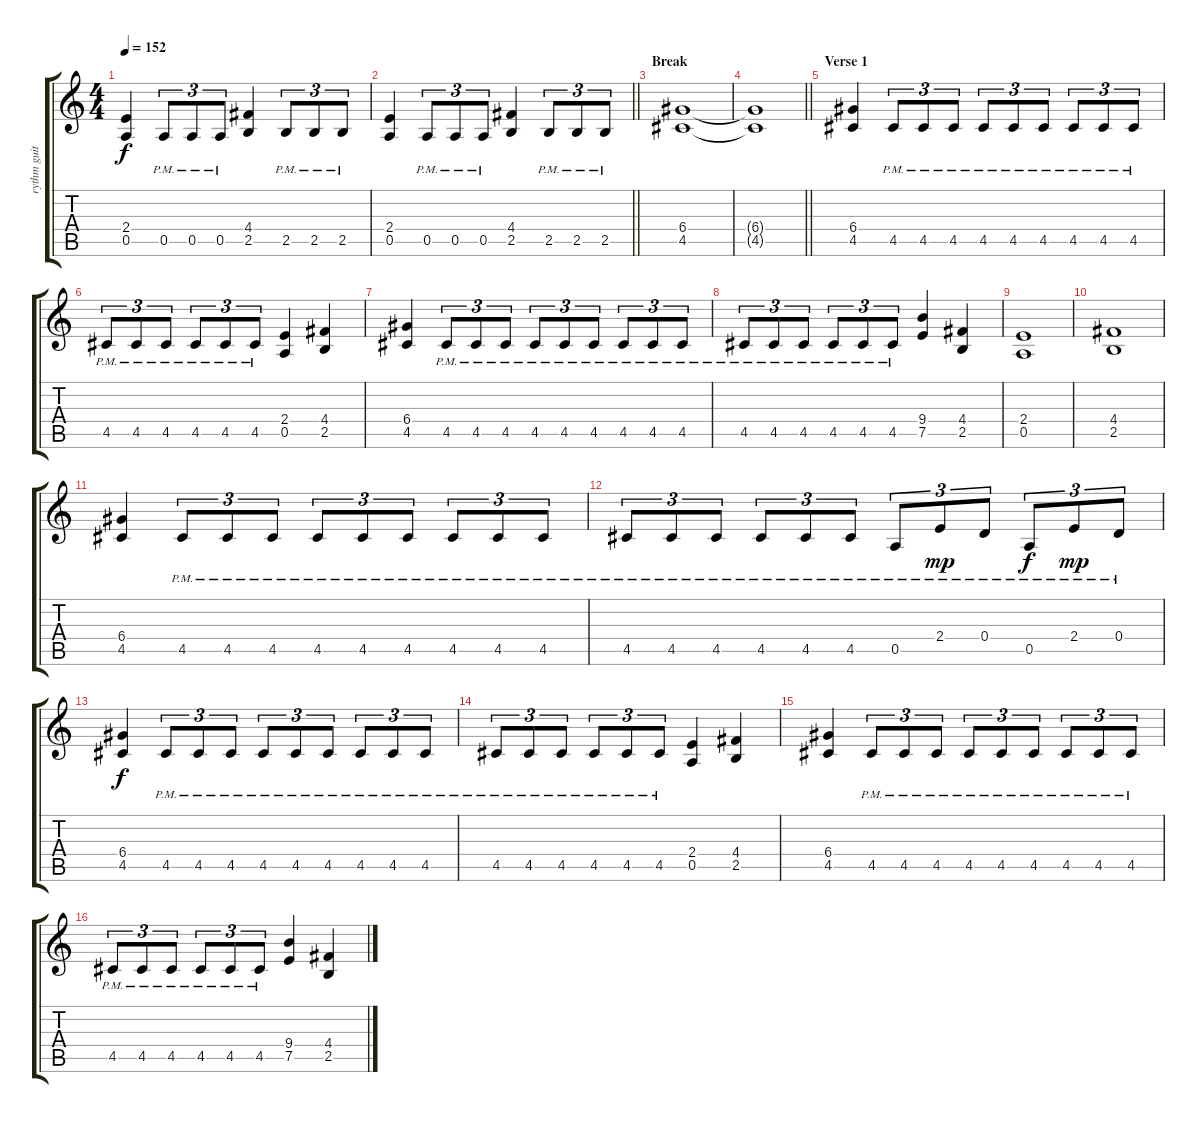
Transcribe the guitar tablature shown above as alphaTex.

\track ("rythm guitar" "rythm guit") {instrument distortionguitar}
\staff {score tabs}
\tuning (E4 B3 G3 D3 A2 E2) {hide}
\ts (4 4)
\tempo 152
\clef g2
\ks c
(2.4 0.5).4{dy f} 0.5{pm}.8{tu (3 2)} 0.5{pm}.8{tu (3 2)} 0.5{pm}.8{tu (3 2)} (4.4 2.5).4 2.5{pm}.8{tu (3 2)} 2.5{pm}.8{tu (3 2)} 2.5{pm}.8{tu (3 2)} |
\barLineRight lightlight
(2.4 0.5).4 0.5{pm}.8{tu (3 2)} 0.5{pm}.8{tu (3 2)} 0.5{pm}.8{tu (3 2)} (4.4 2.5).4 2.5{pm}.8{tu (3 2)} 2.5{pm}.8{tu (3 2)} 2.5{pm}.8{tu (3 2)} |
\section ("" "Break")
(6.4 4.5).1 |
\barLineRight lightlight
(6.4{t} 4.5{t}).1 |
\section ("" "Verse 1")
(6.4 4.5).4 4.5{pm}.8{tu (3 2)} 4.5{pm}.8{tu (3 2)} 4.5{pm}.8{tu (3 2)} 4.5{pm}.8{tu (3 2)} 4.5{pm}.8{tu (3 2)} 4.5{pm}.8{tu (3 2)} 4.5{pm}.8{tu (3 2)} 4.5{pm}.8{tu (3 2)} 4.5{pm}.8{tu (3 2)} |
4.5{pm}.8{tu (3 2)} 4.5{pm}.8{tu (3 2)} 4.5{pm}.8{tu (3 2)} 4.5{pm}.8{tu (3 2)} 4.5{pm}.8{tu (3 2)} 4.5{pm}.8{tu (3 2)} (2.4 0.5).4 (4.4 2.5).4 |
(6.4 4.5).4 4.5{pm}.8{tu (3 2)} 4.5{pm}.8{tu (3 2)} 4.5{pm}.8{tu (3 2)} 4.5{pm}.8{tu (3 2)} 4.5{pm}.8{tu (3 2)} 4.5{pm}.8{tu (3 2)} 4.5{pm}.8{tu (3 2)} 4.5{pm}.8{tu (3 2)} 4.5{pm}.8{tu (3 2)} |
4.5{pm}.8{tu (3 2)} 4.5{pm}.8{tu (3 2)} 4.5{pm}.8{tu (3 2)} 4.5{pm}.8{tu (3 2)} 4.5{pm}.8{tu (3 2)} 4.5{pm}.8{tu (3 2)} (9.4 7.5).4 (4.4 2.5).4 |
(2.4 0.5).1 |
(4.4 2.5).1 |
(6.4 4.5).4 4.5{pm}.8{tu (3 2)} 4.5{pm}.8{tu (3 2)} 4.5{pm}.8{tu (3 2)} 4.5{pm}.8{tu (3 2)} 4.5{pm}.8{tu (3 2)} 4.5{pm}.8{tu (3 2)} 4.5{pm}.8{tu (3 2)} 4.5{pm}.8{tu (3 2)} 4.5{pm}.8{tu (3 2)} |
4.5{pm}.8{tu (3 2)} 4.5{pm}.8{tu (3 2)} 4.5{pm}.8{tu (3 2)} 4.5{pm}.8{tu (3 2)} 4.5{pm}.8{tu (3 2)} 4.5{pm}.8{tu (3 2)} 0.5{pm}.8{tu (3 2)} 2.4{pm}.8{tu (3 2) dy mp} 0.4{pm}.8{tu (3 2)} 0.5{pm}.8{tu (3 2) dy f} 2.4{pm}.8{tu (3 2) dy mp} 0.4{pm}.8{tu (3 2)} |
(6.4 4.5).4{dy f} 4.5{pm}.8{tu (3 2)} 4.5{pm}.8{tu (3 2)} 4.5{pm}.8{tu (3 2)} 4.5{pm}.8{tu (3 2)} 4.5{pm}.8{tu (3 2)} 4.5{pm}.8{tu (3 2)} 4.5{pm}.8{tu (3 2)} 4.5{pm}.8{tu (3 2)} 4.5{pm}.8{tu (3 2)} |
4.5{pm}.8{tu (3 2)} 4.5{pm}.8{tu (3 2)} 4.5{pm}.8{tu (3 2)} 4.5{pm}.8{tu (3 2)} 4.5{pm}.8{tu (3 2)} 4.5{pm}.8{tu (3 2)} (2.4 0.5).4 (4.4 2.5).4 |
(6.4 4.5).4 4.5{pm}.8{tu (3 2)} 4.5{pm}.8{tu (3 2)} 4.5{pm}.8{tu (3 2)} 4.5{pm}.8{tu (3 2)} 4.5{pm}.8{tu (3 2)} 4.5{pm}.8{tu (3 2)} 4.5{pm}.8{tu (3 2)} 4.5{pm}.8{tu (3 2)} 4.5{pm}.8{tu (3 2)} |
4.5{pm}.8{tu (3 2)} 4.5{pm}.8{tu (3 2)} 4.5{pm}.8{tu (3 2)} 4.5{pm}.8{tu (3 2)} 4.5{pm}.8{tu (3 2)} 4.5{pm}.8{tu (3 2)} (9.4 7.5).4 (4.4 2.5).4
